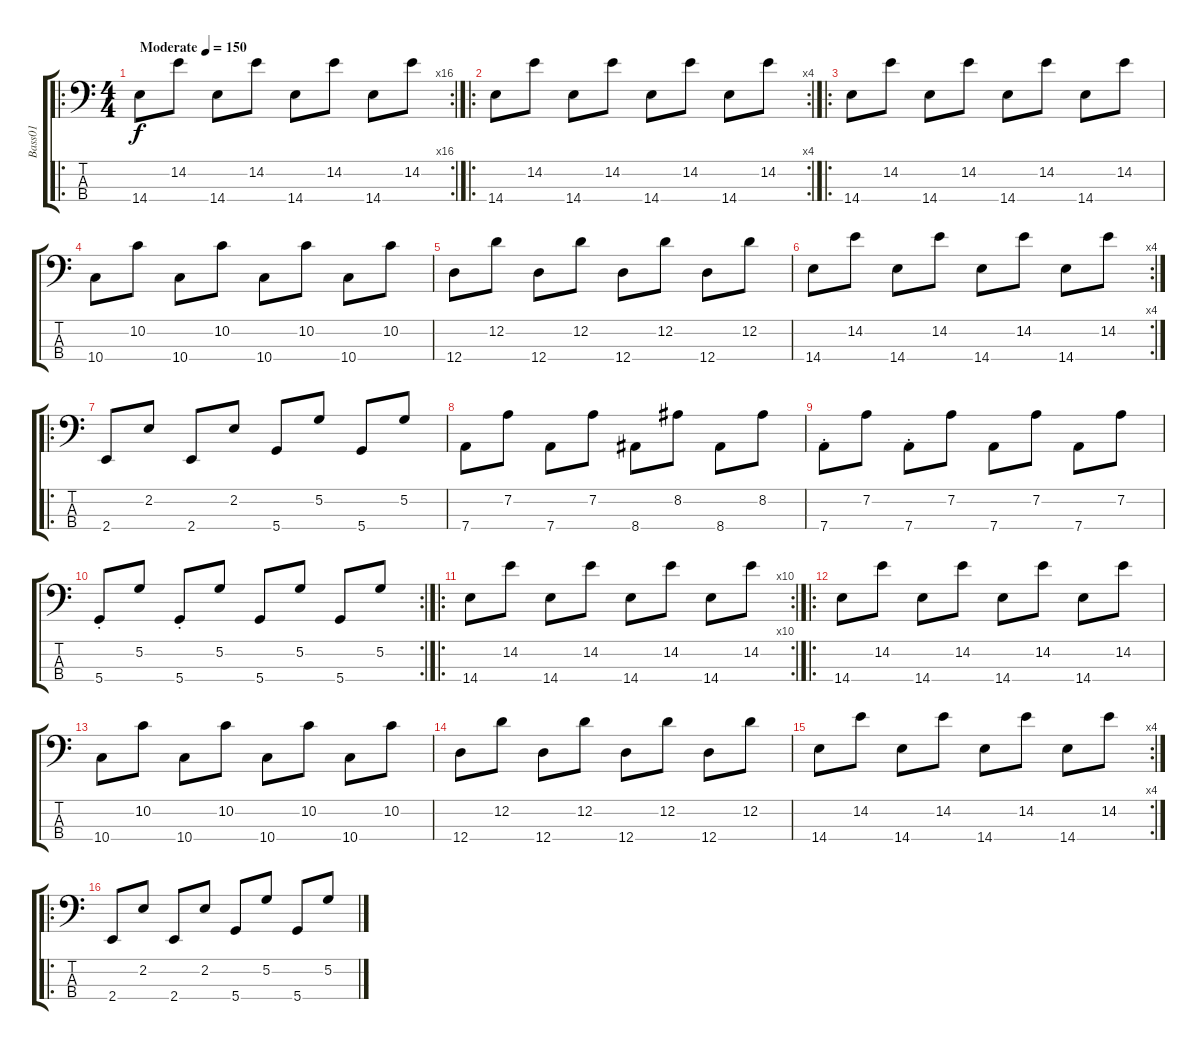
\track ("Bass01" "Bass01") {instrument electricbassfinger}
\staff {score tabs}
\tuning (G2 D2 A1 D1) {hide}
\ro
\rc 16
\ts (4 4)
\tempo (150 "Moderate")
\clef f4
\ks c
14.4.8{dy f instrument electricbassfinger} 14.2.8 14.4.8 14.2.8 14.4.8 14.2.8 14.4.8 14.2.8 |
\ro
\rc 4
14.4.8 14.2.8 14.4.8 14.2.8 14.4.8 14.2.8 14.4.8 14.2.8 |
\ro
14.4.8 14.2.8 14.4.8 14.2.8 14.4.8 14.2.8 14.4.8 14.2.8 |
10.4.8 10.2.8 10.4.8 10.2.8 10.4.8 10.2.8 10.4.8 10.2.8 |
12.4.8 12.2.8 12.4.8 12.2.8 12.4.8 12.2.8 12.4.8 12.2.8 |
\rc 4
14.4.8 14.2.8 14.4.8 14.2.8 14.4.8 14.2.8 14.4.8 14.2.8 |
\ro
2.4.8 2.2.8 2.4.8 2.2.8 5.4.8 5.2.8 5.4.8 5.2.8 |
7.4.8 7.2.8 7.4.8 7.2.8 8.4.8 8.2.8 8.4.8 8.2.8 |
7.4{st}.8 7.2.8 7.4{st}.8 7.2.8 7.4.8 7.2.8 7.4.8 7.2.8 |
\rc 2
5.4{st}.8 5.2.8 5.4{st}.8 5.2.8 5.4.8 5.2.8 5.4.8 5.2.8 |
\ro
\rc 10
14.4.8 14.2.8 14.4.8 14.2.8 14.4.8 14.2.8 14.4.8 14.2.8 |
\ro
14.4.8 14.2.8 14.4.8 14.2.8 14.4.8 14.2.8 14.4.8 14.2.8 |
10.4.8 10.2.8 10.4.8 10.2.8 10.4.8 10.2.8 10.4.8 10.2.8 |
12.4.8 12.2.8 12.4.8 12.2.8 12.4.8 12.2.8 12.4.8 12.2.8 |
\rc 4
14.4.8 14.2.8 14.4.8 14.2.8 14.4.8 14.2.8 14.4.8 14.2.8 |
\ro
2.4.8 2.2.8 2.4.8 2.2.8 5.4.8 5.2.8 5.4.8 5.2.8
